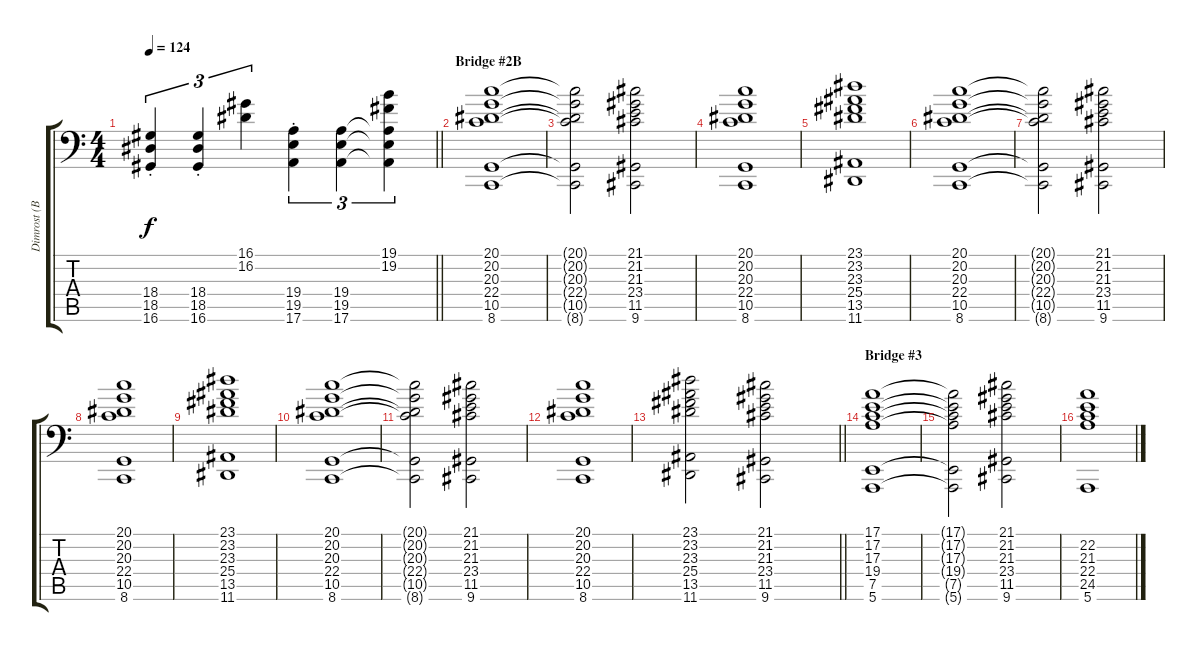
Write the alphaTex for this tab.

\track ("Dimrost (Bass Strings)" "Dimrost (B") {instrument stringensemble1}
\staff {score tabs}
\tuning (E3 B2 G2 D2 A1 E1) {hide}
\ts (4 4)
\tempo 124
\clef f4
\barLineRight lightlight
\ks c
(18.4{st} 18.5{st} 16.6{st}).4{tu (3 2) dy f} (18.4{st} 18.5{st} 16.6{st}).4{tu (3 2)} (16.1 16.2).4{tu (3 2)} (19.4{st} 19.5{st} 17.6{st}).4{tu (3 2)} (19.4 19.5 17.6).4{tu (3 2)} (19.1 19.2 19.4{t} 19.5{t} 17.6{t}).4{tu (3 2)} |
\section ("" "Bridge #2B")
(20.1 20.2 20.3 22.4 10.5 8.6).1 |
(20.1{t} 20.2{t} 20.3{t} 22.4{t} 10.5{t} 8.6{t}).2 (21.1 21.2 21.3 23.4 11.5 9.6).2 |
(20.1 20.2 20.3 22.4 10.5 8.6).1 |
(23.1 23.2 23.3 25.4 13.5 11.6).1 |
(20.1 20.2 20.3 22.4 10.5 8.6).1 |
(20.1{t} 20.2{t} 20.3{t} 22.4{t} 10.5{t} 8.6{t}).2 (21.1 21.2 21.3 23.4 11.5 9.6).2 |
(20.1 20.2 20.3 22.4 10.5 8.6).1 |
(23.1 23.2 23.3 25.4 13.5 11.6).1 |
(20.1 20.2 20.3 22.4 10.5 8.6).1 |
(20.1{t} 20.2{t} 20.3{t} 22.4{t} 10.5{t} 8.6{t}).2 (21.1 21.2 21.3 23.4 11.5 9.6).2 |
(20.1 20.2 20.3 22.4 10.5 8.6).1 |
\barLineRight lightlight
(23.1 23.2 23.3 25.4 13.5 11.6).2 (21.1 21.2 21.3 23.4 11.5 9.6).2 |
\section ("" "Bridge #3")
(17.1 17.2 17.3 19.4 7.5 5.6).1 |
(17.1{t} 17.2{t} 17.3{t} 19.4{t} 7.5{t} 5.6{t}).2 (21.1 21.2 21.3 23.4 11.5 9.6).2 |
(22.2 21.3 22.4 24.5 5.6).1
